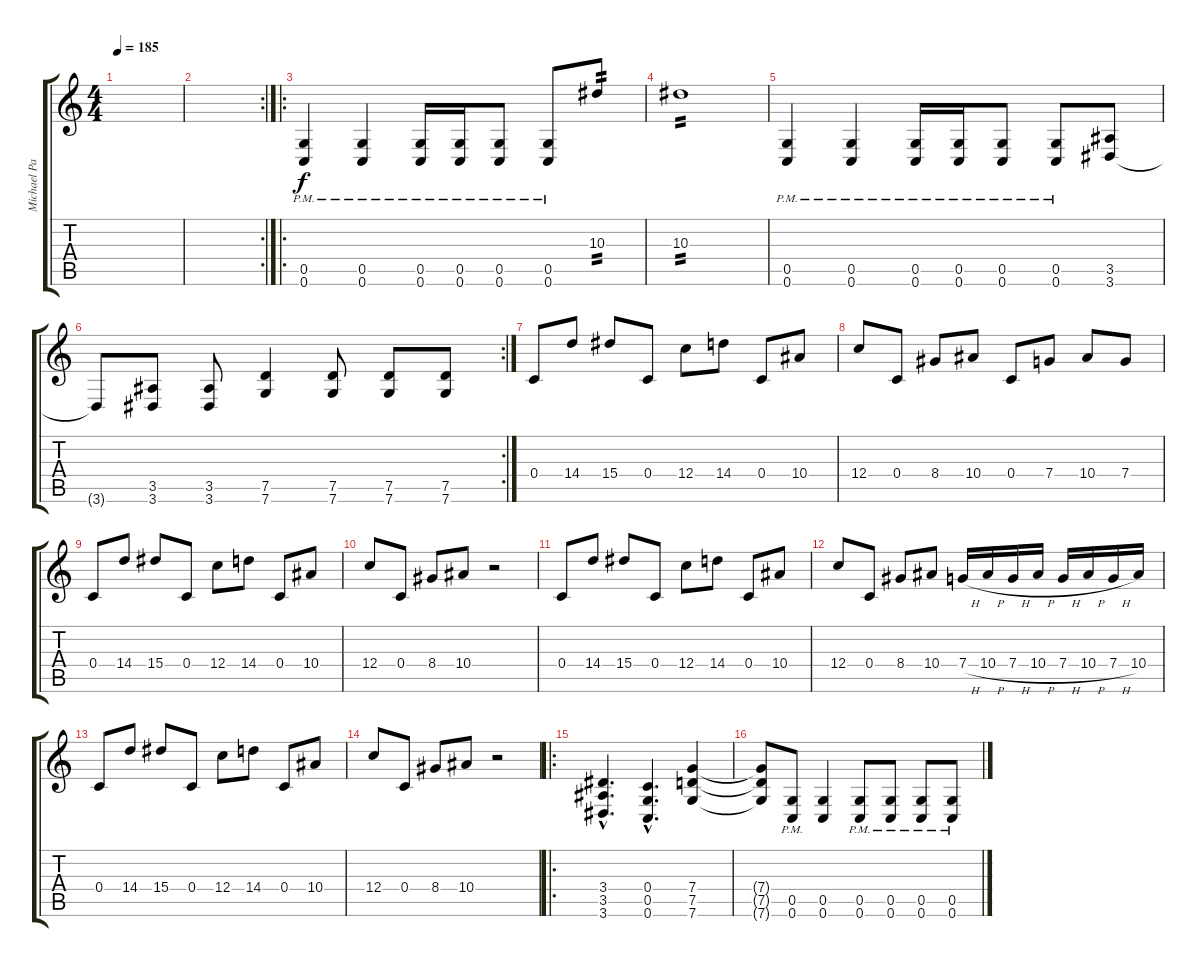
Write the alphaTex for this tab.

\track ("Michael Padget" "Michael Pa") {instrument distortionguitar}
\staff {score tabs}
\tuning (D4 A3 F3 C3 G2 C2) {hide}
\ts (4 4)
\tempo 185
\clef g2
\ks c
|
\rc 2
|
\ro
(0.5{pm} 0.6{pm}).4 (0.5{pm} 0.6{pm}).4 (0.5{pm} 0.6{pm}).16 (0.5{pm} 0.6{pm}).16 (0.5{pm} 0.6{pm}).8 (0.5{pm} 0.6{pm}).8 10.3.8{tp 2} |
10.3.1{tp 2} |
(0.5{pm} 0.6{pm}).4 (0.5{pm} 0.6{pm}).4 (0.5{pm} 0.6{pm}).16 (0.5{pm} 0.6{pm}).16 (0.5{pm} 0.6{pm}).8 (0.5{pm} 0.6{pm}).8 (3.5 3.6).8 |
\rc 2
3.6{t}.8 (3.5 3.6).8 (3.5 3.6).8 (7.5 7.6).4 (7.5 7.6).8 (7.5 7.6).8 (7.5 7.6).8 |
0.4.8 14.4.8 15.4.8 0.4.8 12.4.8 14.4.8 0.4.8 10.4.8 |
12.4.8 0.4.8 8.4.8 10.4.8 0.4.8 7.4.8 10.4.8 7.4.8 |
0.4.8 14.4.8 15.4.8 0.4.8 12.4.8 14.4.8 0.4.8 10.4.8 |
12.4.8 0.4.8 8.4.8 10.4.8 r.2 |
0.4.8 14.4.8 15.4.8 0.4.8 12.4.8 14.4.8 0.4.8 10.4.8 |
12.4.8 0.4.8 8.4.8 10.4.8 7.4{h}.16 10.4{h}.16 7.4{h}.16 10.4{h}.16 7.4{h}.16 10.4{h}.16 7.4{h}.16 10.4.16 |
0.4.8 14.4.8 15.4.8 0.4.8 12.4.8 14.4.8 0.4.8 10.4.8 |
12.4.8 0.4.8 8.4.8 10.4.8 r.2 |
\ro
(3.4{hac} 3.5{hac} 3.6{hac}).4{d} (0.4{hac} 0.5{hac} 0.6{hac}).4{d} (7.4 7.5 7.6).4 |
(7.4{t} 7.5{t} 7.6{t}).8 (0.5{pm} 0.6{pm}).8 (0.5 0.6).4 (0.5{pm} 0.6{pm}).8 (0.5{pm} 0.6{pm}).8 (0.5{pm} 0.6{pm}).8 (0.5{pm} 0.6{pm}).8
